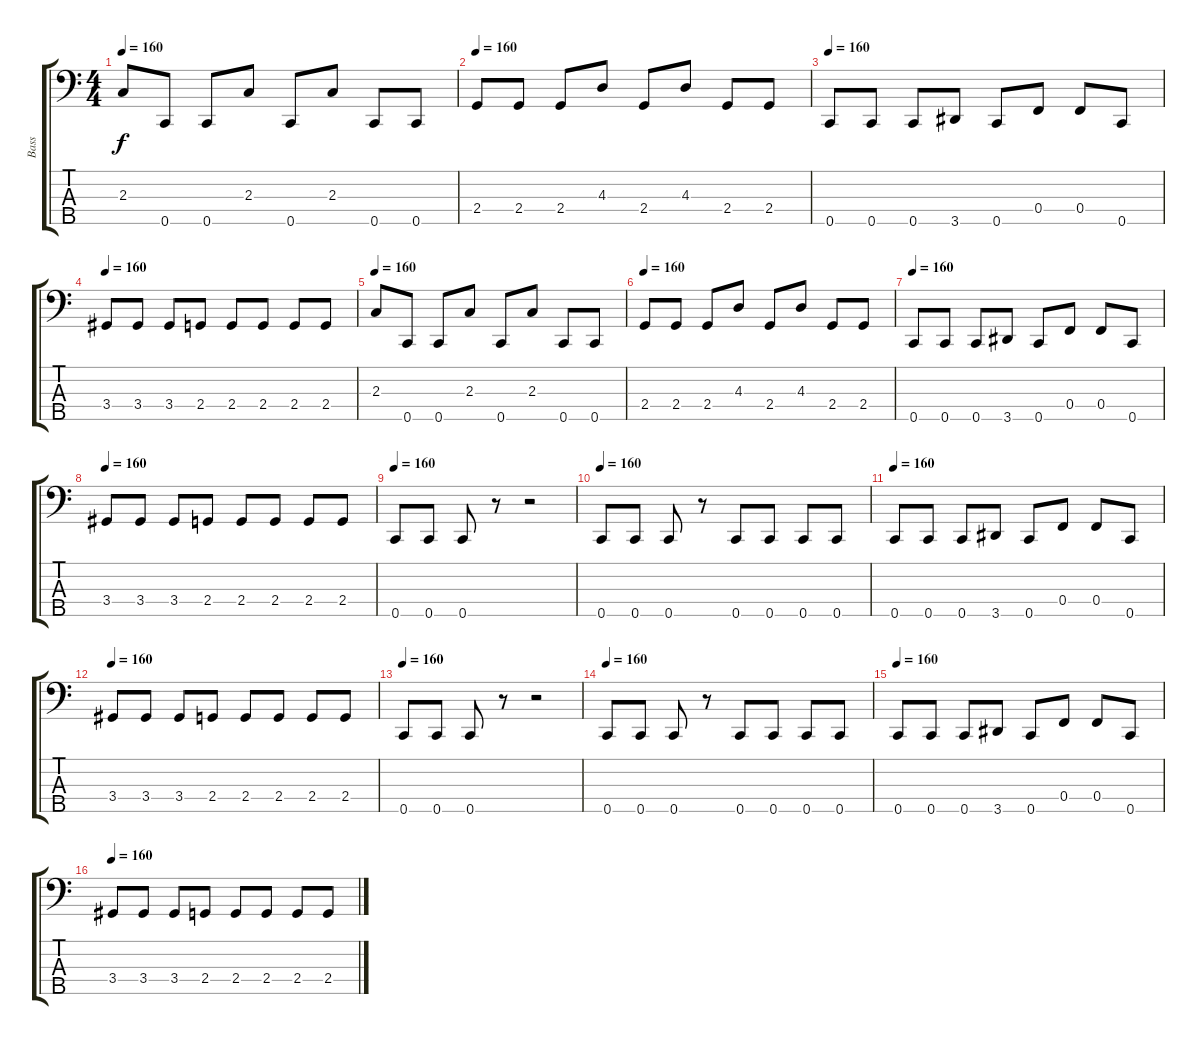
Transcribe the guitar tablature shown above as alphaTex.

\track ("Bass" "Bass") {instrument electricbassfinger}
\staff {score tabs}
\tuning (Ab2 Eb2 Bb1 F1 C1) {hide}
\ts (4 4)
\tempo 160
\clef f4
\ks c
2.3.8{dy f} 0.5.8 0.5.8 2.3.8 0.5.8 2.3.8 0.5.8 0.5.8 |
\tempo 160
2.4.8 2.4.8 2.4.8 4.3.8 2.4.8 4.3.8 2.4.8 2.4.8 |
\tempo 160
0.5.8 0.5.8 0.5.8 3.5.8 0.5.8 0.4.8 0.4.8 0.5.8 |
\tempo 160
3.4.8 3.4.8 3.4.8 2.4.8 2.4.8 2.4.8 2.4.8 2.4.8 |
\tempo 160
2.3.8 0.5.8 0.5.8 2.3.8 0.5.8 2.3.8 0.5.8 0.5.8 |
\tempo 160
2.4.8 2.4.8 2.4.8 4.3.8 2.4.8 4.3.8 2.4.8 2.4.8 |
\tempo 160
0.5.8 0.5.8 0.5.8 3.5.8 0.5.8 0.4.8 0.4.8 0.5.8 |
\tempo 160
3.4.8 3.4.8 3.4.8 2.4.8 2.4.8 2.4.8 2.4.8 2.4.8 |
\tempo 160
0.5.8 0.5.8 0.5.8 r.8 r.2 |
\tempo 160
0.5.8 0.5.8 0.5.8 r.8 0.5.8 0.5.8 0.5.8 0.5.8 |
\tempo 160
0.5.8 0.5.8 0.5.8 3.5.8 0.5.8 0.4.8 0.4.8 0.5.8 |
\tempo 160
3.4.8 3.4.8 3.4.8 2.4.8 2.4.8 2.4.8 2.4.8 2.4.8 |
\tempo 160
0.5.8 0.5.8 0.5.8 r.8 r.2 |
\tempo 160
0.5.8 0.5.8 0.5.8 r.8 0.5.8 0.5.8 0.5.8 0.5.8 |
\tempo 160
0.5.8 0.5.8 0.5.8 3.5.8 0.5.8 0.4.8 0.4.8 0.5.8 |
\tempo 160
3.4.8 3.4.8 3.4.8 2.4.8 2.4.8 2.4.8 2.4.8 2.4.8
